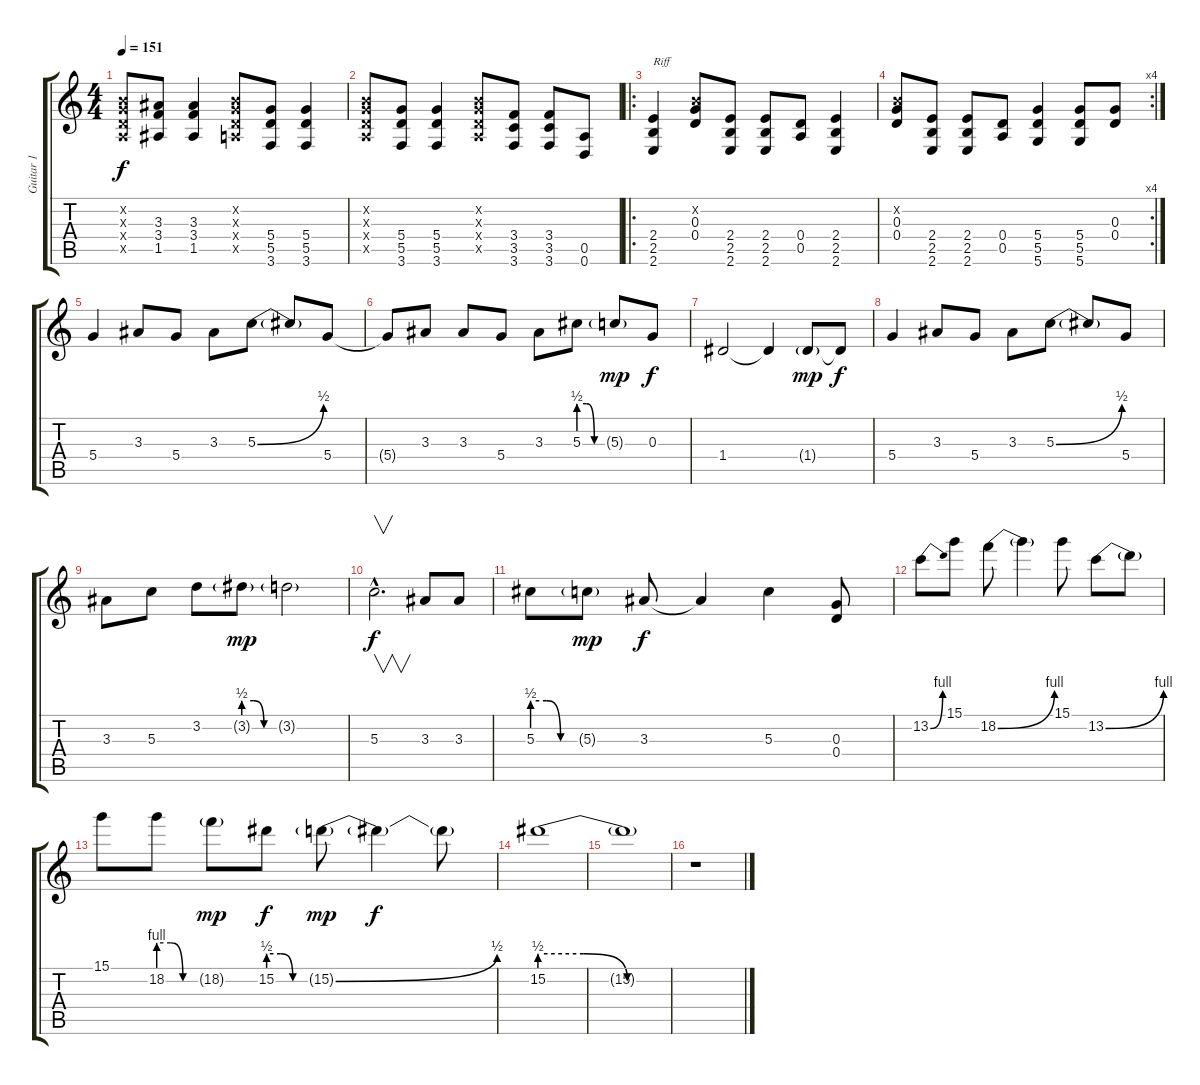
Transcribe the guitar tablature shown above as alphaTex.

\track ("Guitar 1" "Guitar 1") {instrument distortionguitar}
\staff {score tabs}
\tuning (E4 B3 G3 D3 A2 D2) {hide}
\ts (4 4)
\tempo 151
\clef g2
\ks c
(0.2{x} 0.3{x} 0.4{x} 0.5{x}).8{dy f} (3.3 3.4 1.5).8 (3.3 3.4 1.5).4 (0.2{x} 0.3{x} 0.4{x} 0.5{x}).8 (5.4 5.5 3.6).8 (5.4 5.5 3.6).4 |
(0.2{x} 0.3{x} 0.4{x} 0.5{x}).8 (5.4 5.5 3.6).8 (5.4 5.5 3.6).4 (0.2{x} 0.3{x} 0.4{x} 0.5{x}).8 (3.4 3.5 3.6).8 (3.4 3.5 3.6).8 (0.5 0.6).8 |
\ro
(2.4 2.5 2.6).4{txt "Riff"} (0.2{x} 0.3 0.4).8 (2.4 2.5 2.6).8 (2.4 2.5 2.6).8 (0.4 0.5).8 (2.4 2.5 2.6).4 |
\rc 4
(0.2{x} 0.3 0.4).8 (2.4 2.5 2.6).8 (2.4 2.5 2.6).8 (0.4 0.5).8 (5.4 5.5 5.6).4 (5.4 5.5 5.6).8 (0.3 0.4).8 |
5.4.4 3.3.8 5.4.8 3.3.8 5.3{be (bend 0 0 60 2)}.8 5.3{t}.8 5.4.8 |
5.4{t}.8 3.3.8 3.3.8 5.4.8 3.3.8 5.3{be (custom 0 2 20 2 40 0 60 0)}.8 5.3{g}.8{dy mp} 0.3.8{dy f} |
1.4.2 1.4{t}.4 1.4{g}.8{dy mp} 1.4{t}.8{dy f} |
5.4.4 3.3.8 5.4.8 3.3.8 5.3{be (bend 0 0 60 2)}.8 5.3{t}.8 5.4.8 |
3.3.8 5.3.8 3.2.8 3.2{be (custom 0 2 20 2 40 0 60 0) g}.8{dy mp} 3.2{g}.2 |
5.3{hac}.2{v d dy f} 3.3.8 3.3.8 |
5.3{be (custom 0 2 20 2 40 0 60 0)}.8 5.3{g}.8{dy mp} 3.3.8{dy f} 3.3{t}.4 5.3.4 (0.3 0.4).8 |
13.2{be (bend 0 0 60 4)}.8 15.1.8 18.2{be (bend 0 0 60 4)}.8 18.2{t}.4 15.1.8 13.2{be (bend 0 0 60 4)}.8 13.2{t}.8 |
15.1.8 18.2{be (custom 0 4 20 4 40 0 60 0)}.8 18.2{g}.8{dy mp} 15.2{be (custom 0 2 20 2 40 0 60 0)}.8{dy f} 15.2{be (bend 0 0 60 2) g}.8{dy mp} 15.2{t}.4{dy f} 15.2{t}.8 |
15.2{be (custom 0 2 20 2 40 0 60 0)}.1 |
15.2{t}.1 |
r.1
